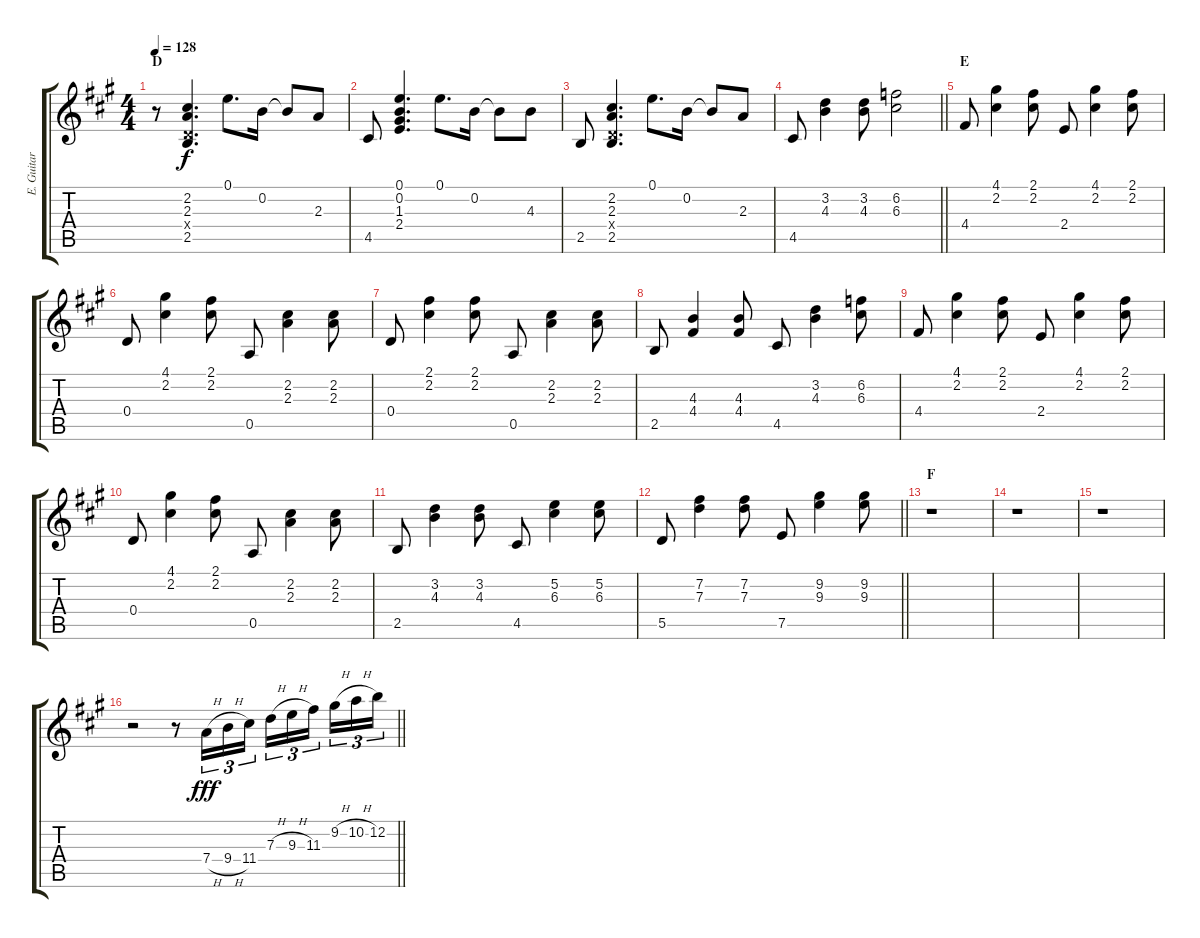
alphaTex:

\track ("E. Guitar I" "E. Guitar ") {instrument overdrivenguitar}
\staff {score tabs}
\tuning (E4 B3 G3 D3 A2 E2) {hide}
\ts (4 4)
\section ("" "D")
\tempo 128
\clef g2
\ks a
r.8{dy f} (2.2 2.3 0.4{x} 2.5).4{d} 0.1.8{d} 0.2.16 0.2{t}.8 2.3.8 |
4.5.8 (0.1 0.2 1.3 2.4).4{d} 0.1.8{d} 0.2.16 0.2{t}.8 4.3.8 |
2.5.8 (2.2 2.3 0.4{x} 2.5).4{d} 0.1.8{d} 0.2.16 0.2{t}.8 2.3.8 |
\barLineRight lightlight
4.5.8 (3.2 4.3).4 (3.2 4.3).8 (6.2 6.3).2 |
\section ("" "E")
4.4.8 (4.1 2.2).4 (2.1 2.2).8 2.4.8 (4.1 2.2).4 (2.1 2.2).8 |
0.4.8 (4.1 2.2).4 (2.1 2.2).8 0.5.8 (2.2 2.3).4 (2.2 2.3).8 |
0.4.8 (2.1 2.2).4 (2.1 2.2).8 0.5.8 (2.2 2.3).4 (2.2 2.3).8 |
2.5.8 (4.3 4.4).4 (4.3 4.4).8 4.5.8 (3.2 4.3).4 (6.2 6.3).8 |
4.4.8 (4.1 2.2).4 (2.1 2.2).8 2.4.8 (4.1 2.2).4 (2.1 2.2).8 |
0.4.8 (4.1 2.2).4 (2.1 2.2).8 0.5.8 (2.2 2.3).4 (2.2 2.3).8 |
2.5.8 (3.2 4.3).4 (3.2 4.3).8 4.5.8 (5.2 6.3).4 (5.2 6.3).8 |
\barLineRight lightlight
5.5.8 (7.2 7.3).4 (7.2 7.3).8 7.5.8 (9.2 9.3).4 (9.2 9.3).8 |
\section ("" "F")
r.1 |
r.1 |
r.1 |
\barLineRight lightlight
r.2 r.8 7.4{h}.16{tu (3 2) dy fff} 9.4{h}.16{tu (3 2)} 11.4.16{tu (3 2)} 7.3{h}.16{tu (3 2)} 9.3{h}.16{tu (3 2)} 11.3.16{tu (3 2) beam splitsecondary} 9.2{h}.16{tu (3 2)} 10.2{h}.16{tu (3 2)} 12.2.16{tu (3 2)}
